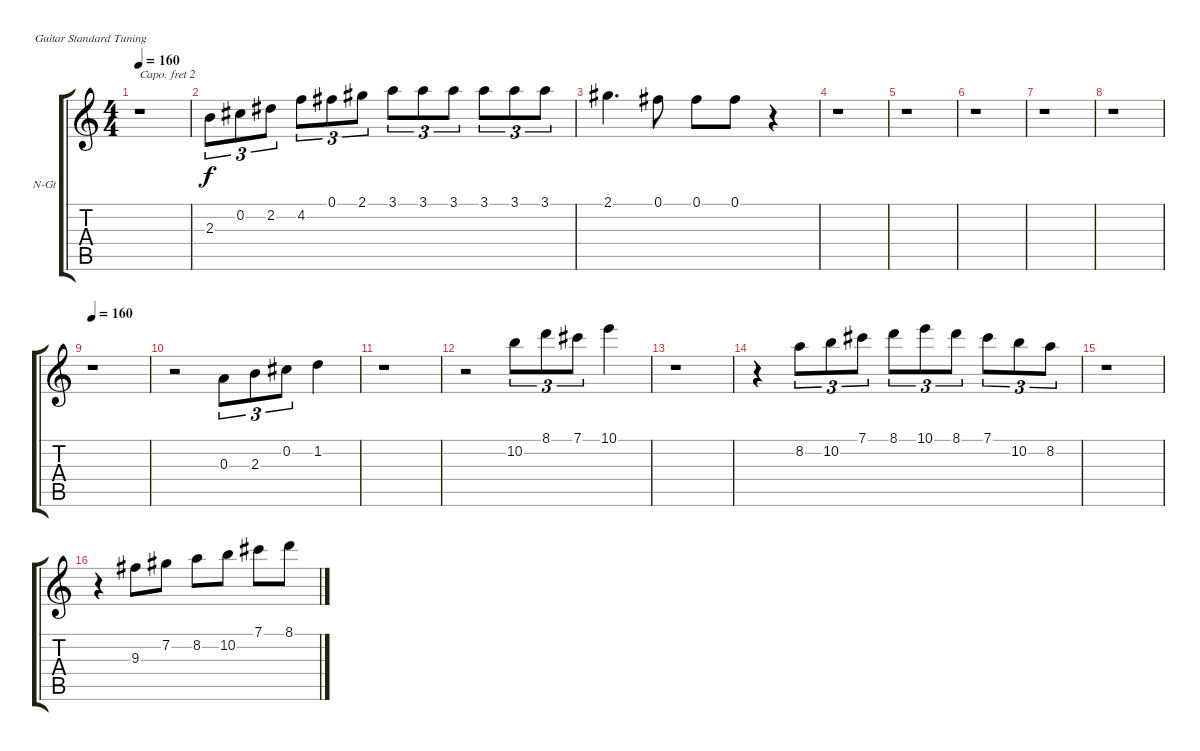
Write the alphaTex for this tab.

\bracketExtendMode groupsimilarinstruments
\firstSystemTrackNameOrientation horizontal
\otherSystemsTrackNameOrientation horizontal
\track ("Tonino Balliardo" "N-Gt") {instrument acousticguitarnylon}
\staff {score tabs}
\capo 2
\tuning (E4 B3 G3 D3 A2 E2)
\ts (4 4)
\tempo 160
\clef g2
\ks c
r.1{dy f} |
2.3.8{tu (3 2)} 0.2.8{tu (3 2)} 2.2.8{tu (3 2)} 4.2.8{tu (3 2)} 0.1.8{tu (3 2)} 2.1.8{tu (3 2)} 3.1.8{tu (3 2)} 3.1.8{tu (3 2)} 3.1.8{tu (3 2)} 3.1.8{tu (3 2)} 3.1.8{tu (3 2)} 3.1.8{tu (3 2)} |
2.1.4{d} 0.1.8 0.1.8 0.1.8 r.4 |
r.1 |
r.1 |
r.1 |
r.1 |
r.1 |
\tempo 160
r.1 |
r.2 0.3.8{tu (3 2)} 2.3.8{tu (3 2)} 0.2.8{tu (3 2)} 1.2.4 |
r.1 |
r.2 10.2.8{tu (3 2)} 8.1.8{tu (3 2)} 7.1.8{tu (3 2)} 10.1.4 |
r.1 |
r.4 8.2.8{tu (3 2)} 10.2.8{tu (3 2)} 7.1.8{tu (3 2)} 8.1.8{tu (3 2)} 10.1.8{tu (3 2)} 8.1.8{tu (3 2)} 7.1.8{tu (3 2)} 10.2.8{tu (3 2)} 8.2.8{tu (3 2)} |
r.1 |
r.4 9.3.8 7.2.8 8.2.8 10.2.8 7.1.8 8.1.8
